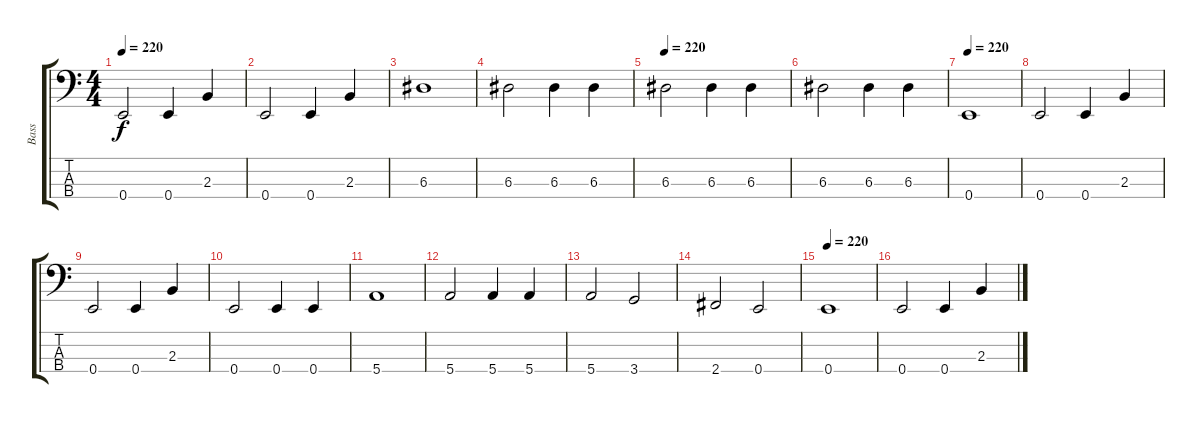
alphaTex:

\track ("Bass" "Bass") {instrument electricbassfinger}
\staff {score tabs}
\tuning (G2 D2 A1 E1) {hide}
\ts (4 4)
\tempo 220
\clef f4
\ks c
0.4.2{dy f} 0.4.4 2.3.4 |
0.4.2 0.4.4 2.3.4 |
6.3.1 |
6.3.2 6.3.4 6.3.4 |
\tempo 220
6.3.2 6.3.4 6.3.4 |
6.3.2 6.3.4 6.3.4 |
\tempo 220
0.4.1 |
0.4.2 0.4.4 2.3.4 |
0.4.2 0.4.4 2.3.4 |
0.4.2 0.4.4 0.4.4 |
5.4.1 |
5.4.2 5.4.4 5.4.4 |
5.4.2 3.4.2 |
2.4.2 0.4.2 |
\tempo 220
0.4.1 |
0.4.2 0.4.4 2.3.4
